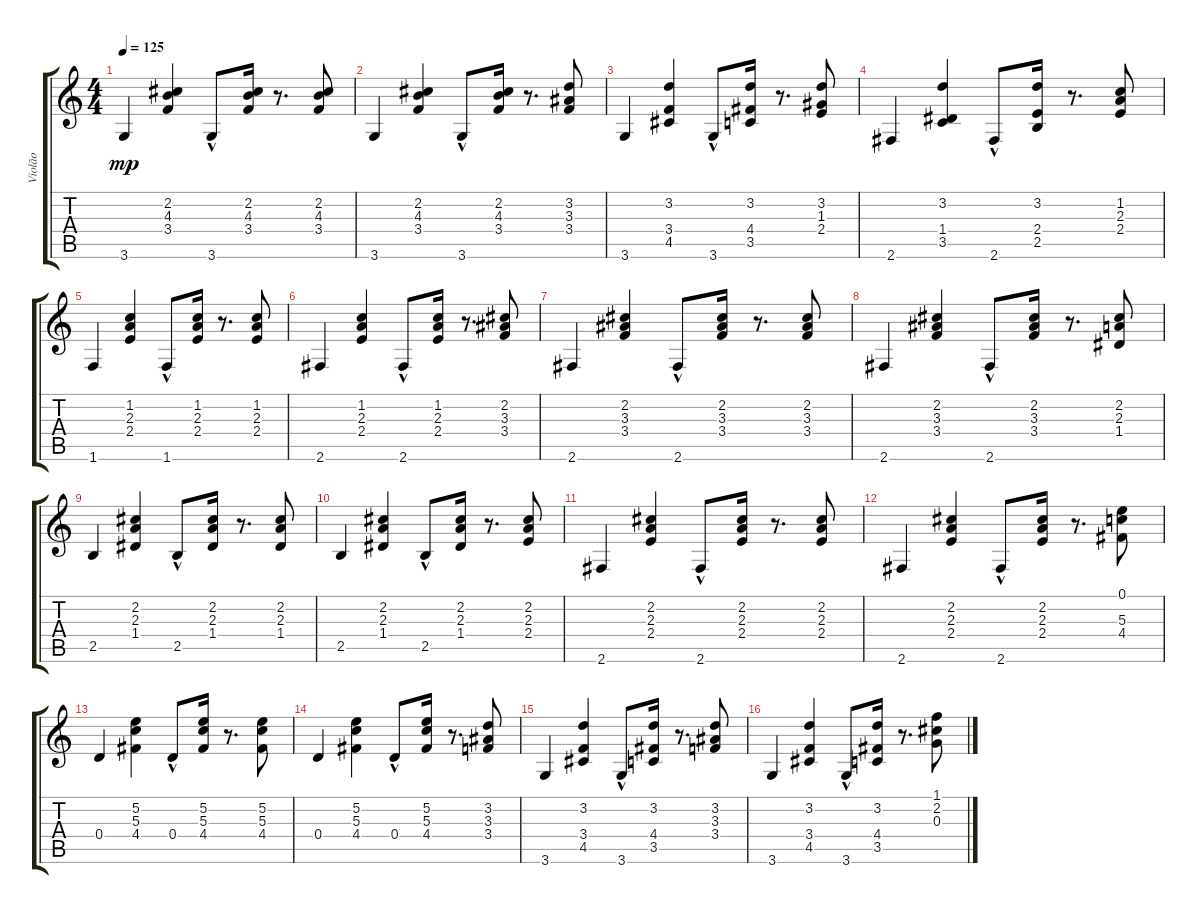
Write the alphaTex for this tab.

\track ("Violão" "Violão") {instrument acousticguitarnylon}
\staff {score tabs}
\tuning (E4 B3 G3 D3 A2 E2) {hide}
\ts (4 4)
\tempo 125
\clef g2
\ks c
3.6.4{dy mp} (2.2 4.3 3.4).4 3.6{hac}.8 (2.2 4.3 3.4).16 r.8{d} (2.2 4.3 3.4).8 |
3.6.4 (2.2 4.3 3.4).4 3.6{hac}.8 (2.2 4.3 3.4).16 r.8{d} (3.2 3.3 3.4).8 |
3.6.4 (3.2 3.4 4.5).4 3.6{hac}.8 (3.2 4.4 3.5).16 r.8{d} (3.2 1.3 2.4).8 |
2.6.4 (3.2 1.4 3.5).4 2.6{hac}.8 (3.2 2.4 2.5).16 r.8{d} (1.2 2.3 2.4).8 |
1.6.4 (1.2 2.3 2.4).4 1.6{hac}.8 (1.2 2.3 2.4).16 r.8{d} (1.2 2.3 2.4).8 |
2.6.4 (1.2 2.3 2.4).4 2.6{hac}.8 (1.2 2.3 2.4).16 r.8{d} (2.2 3.3 3.4).8 |
2.6.4 (2.2 3.3 3.4).4 2.6{hac}.8 (2.2 3.3 3.4).16 r.8{d} (2.2 3.3 3.4).8 |
2.6.4 (2.2 3.3 3.4).4 2.6{hac}.8 (2.2 3.3 3.4).16 r.8{d} (2.2 2.3 1.4).8 |
2.5.4 (2.2 2.3 1.4).4 2.5{hac}.8 (2.2 2.3 1.4).16 r.8{d} (2.2 2.3 1.4).8 |
2.5.4 (2.2 2.3 1.4).4 2.5{hac}.8 (2.2 2.3 1.4).16 r.8{d} (2.2 2.3 2.4).8 |
2.6.4 (2.2 2.3 2.4).4 2.6{hac}.8 (2.2 2.3 2.4).16 r.8{d} (2.2 2.3 2.4).8 |
2.6.4 (2.2 2.3 2.4).4 2.6{hac}.8 (2.2 2.3 2.4).16 r.8{d} (0.1 5.3 4.4).8 |
0.4.4 (5.2 5.3 4.4).4 0.4{hac}.8 (5.2 5.3 4.4).16 r.8{d} (5.2 5.3 4.4).8 |
0.4.4 (5.2 5.3 4.4).4 0.4{hac}.8 (5.2 5.3 4.4).16 r.8{d} (3.2 3.3 3.4).8 |
3.6.4 (3.2 3.4 4.5).4 3.6{hac}.8 (3.2 4.4 3.5).16 r.8{d} (3.2 3.3 3.4).8 |
3.6.4 (3.2 3.4 4.5).4 3.6{hac}.8 (3.2 4.4 3.5).16 r.8{d} (1.1 2.2 0.3).8
